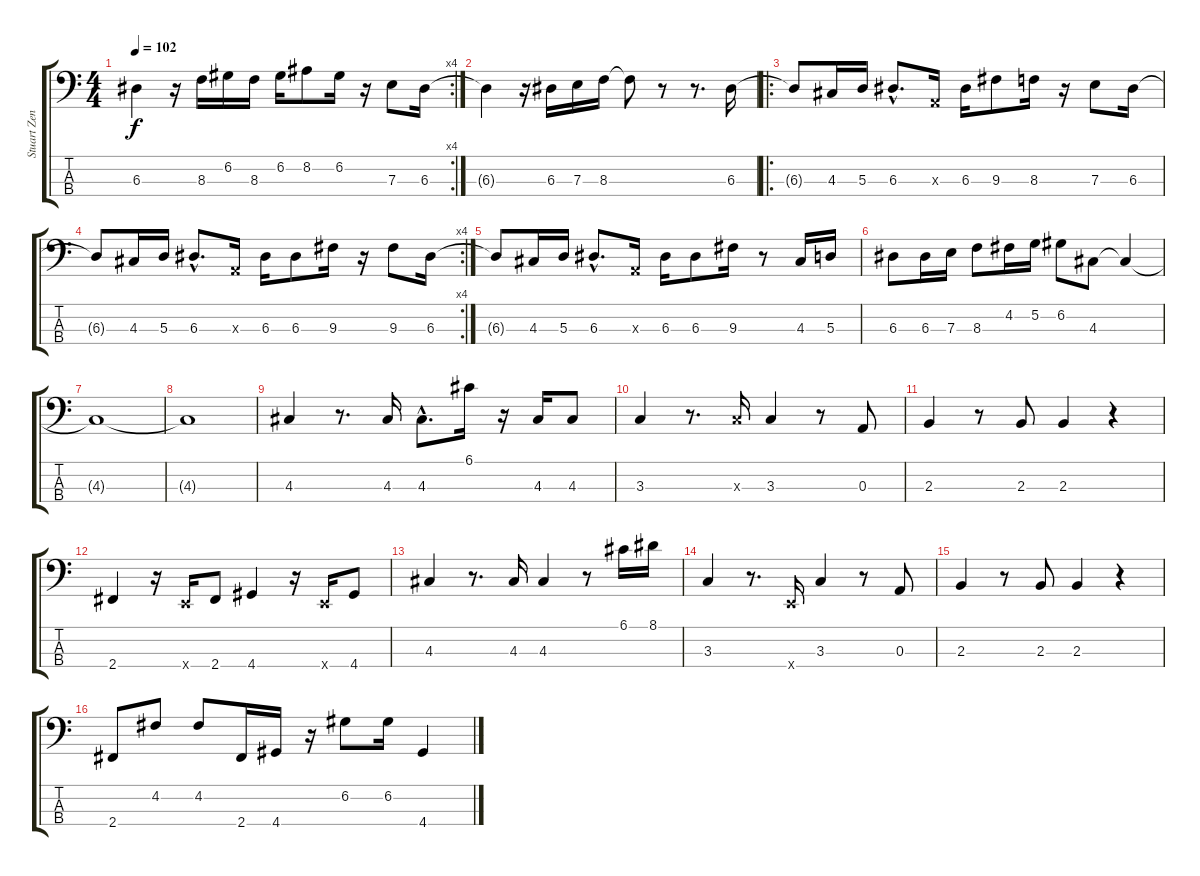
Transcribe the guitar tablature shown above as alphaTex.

\track ("Stuart Zender" "Stuart Zen") {instrument electricbassfinger}
\staff {score tabs}
\tuning (G2 D2 A1 E1) {hide}
\rc 4
\ts (4 4)
\tempo 102
\clef f4
\ks c
6.3{t}.4{dy f} r.16 8.3.16 6.2.16 8.3.16 6.2.16 8.2.8 6.2.16 r.16 7.3.8 6.3.16 |
6.3{t}.4 r.16 6.3.16 7.3.16 8.3.16 8.3{t}.8 r.8 r.8{d} 6.3.16 |
\ro
6.3{t}.8 4.3.16 5.3.16 6.3{hac}.8{d} 0.3{x}.16 6.3.16 9.3.8 8.3.16 r.16 7.3.8 6.3.16 |
\rc 4
6.3{t}.8 4.3.16 5.3.16 6.3{hac}.8{d} 0.3{x}.16 6.3.16 6.3.8 9.3.16 r.16 9.3.8 6.3.16 |
6.3{t}.8 4.3.16 5.3.16 6.3{hac}.8{d} 0.3{x}.16 6.3.16 6.3.8 9.3.16 r.8 4.3.16 5.3.16 |
6.3.8 6.3.16 7.3.16 8.3.8 4.2.16 5.2.16 6.2.8 4.3.8 4.3{t}.4 |
4.3{t}.1 |
4.3{t}.1 |
4.3.4 r.8{d} 4.3.16 4.3{hac}.8{d} 6.1.16 r.16 4.3.16 4.3.8 |
3.3.4 r.8{d} 3.3{x}.16 3.3.4 r.8 0.3.8 |
2.3.4 r.8 2.3.8 2.3.4 r.4 |
2.4.4 r.16 0.4{x}.16 2.4.8 4.4.4 r.16 0.4{x}.16 4.4.8 |
4.3.4 r.8{d} 4.3.16 4.3.4 r.8 6.1.16 8.1.16 |
3.3.4 r.8{d} 0.4{x}.16 3.3.4 r.8 0.3.8 |
2.3.4 r.8 2.3.8 2.3.4 r.4 |
2.4.8 4.2.8 4.2.8 2.4.16 4.4.16 r.16 6.2.8 6.2.16 4.4.4
